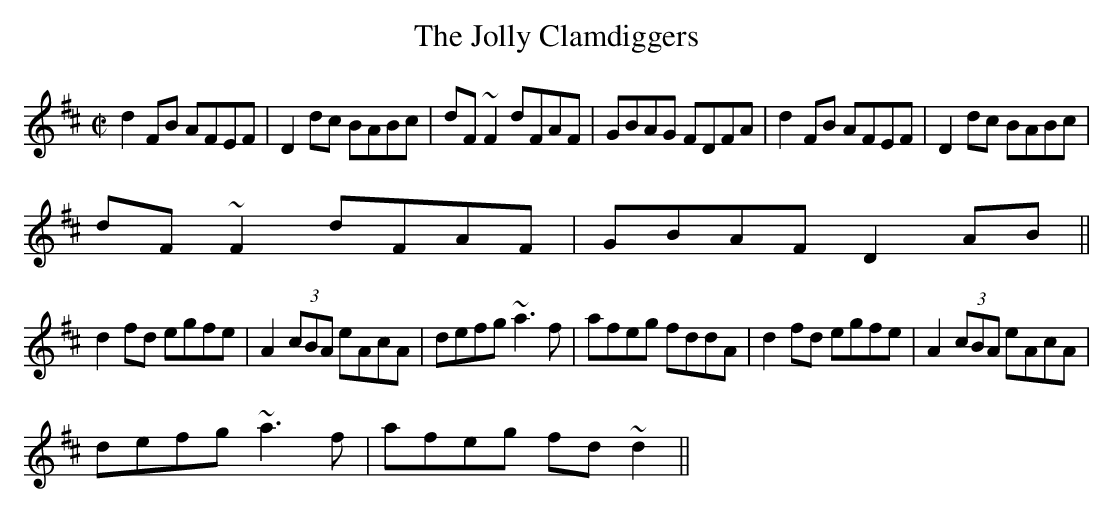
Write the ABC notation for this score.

X:1
T:Jolly Clamdiggers, The
E:7.5
M:C|
K:D
d2 FB AFEF|D2dc BABc|dF~F2 dFAF|GBAG FDFA|d2 FB AFEF|D2dc BABc|
dF~F2 dFAF|GBAF D2 AB||
d2 fd egfe|A2 (3cBA eAcA|defg ~a3 f|afeg fddA|d2 fd egfe|A2 (3cBA eAcA|
defg ~a3 f|afeg fd ~d2||
